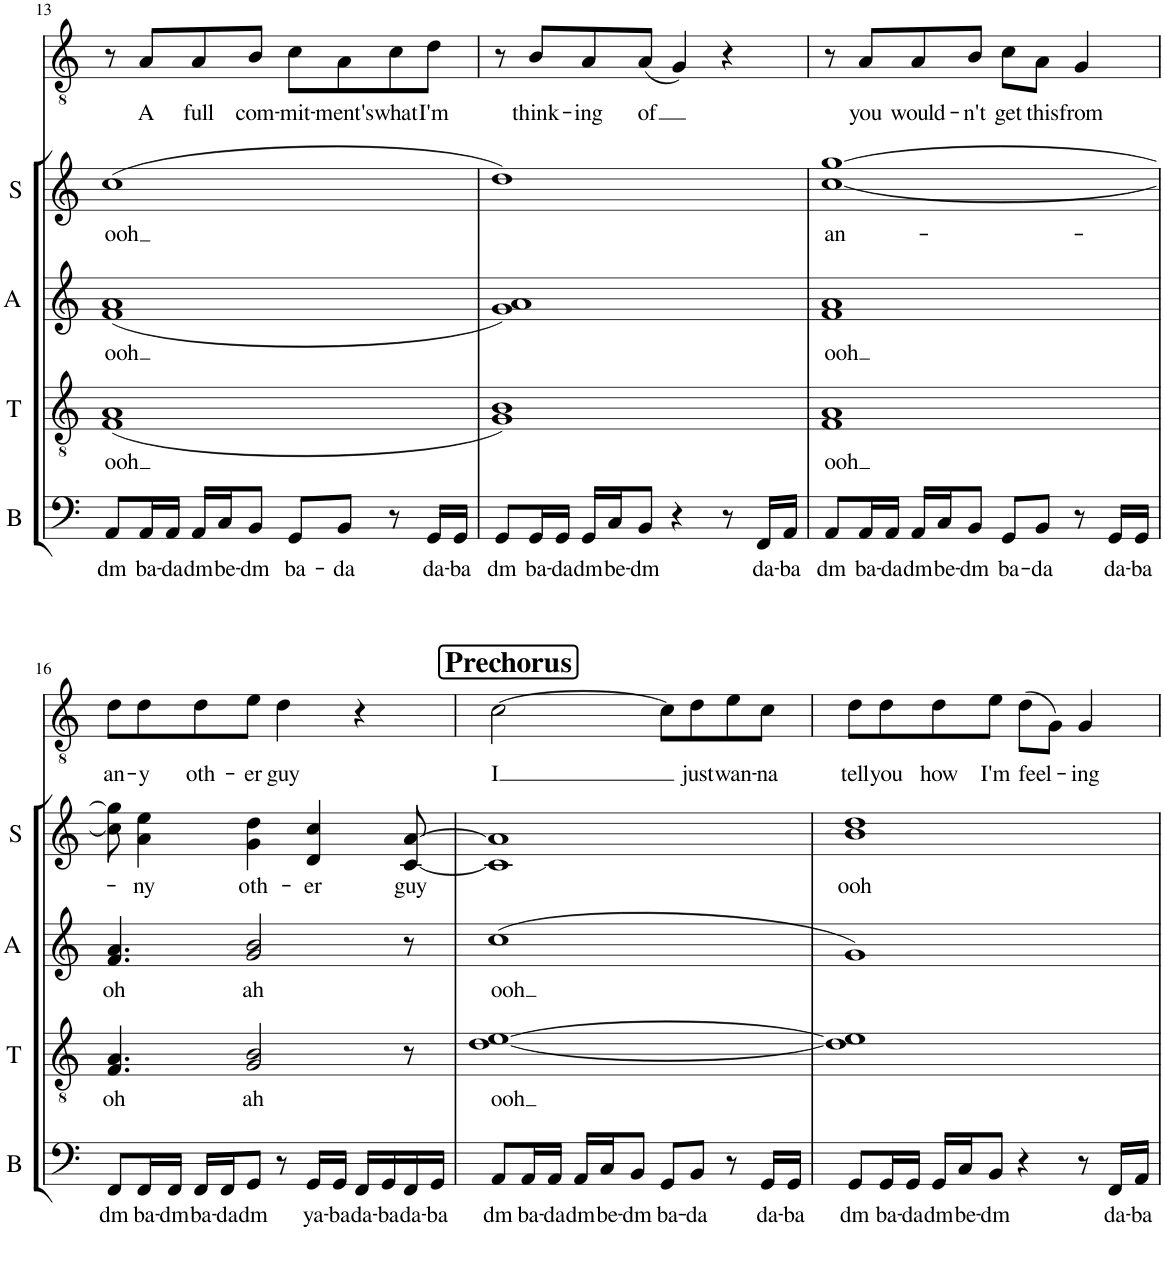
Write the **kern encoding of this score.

**kern	**text	**kern	**text	**kern	**text	**kern	**text	**kern	**text
*part5	*part5	*part4	*part4	*part3	*part3	*part2	*part2	*part1	*part1
*staff5	*staff5	*staff4	*staff4	*staff3	*staff3	*staff2	*staff2	*staff1	*staff1
*I"Bass	*	*I"Tenor	*	*I"Alto	*	*I"Soprano	*	*I"Solo	*
*I'B	*	*I'T	*	*I'A	*	*I'S	*	*	*
!!LO:PB:g=z
*clefF4	*	*clefGv2	*	*clefG2	*	*clefG2	*	*clefGv2	*
*k[]	*	*k[]	*	*k[]	*	*k[]	*	*k[]	*
*M4/4	*	*M4/4	*	*M4/4	*	*M4/4	*	*M4/4	*
=13	=13	=13	=13	=13	=13	=13	=13	=13	=13
!	!LO:LY:b	!	!LO:LY:b	!	!LO:LY:b	!	!LO:LY:b	!	!
8AA/L	dm	(1F 1A	ooh	(1f 1a	ooh	(1cc	ooh	8r	.
!	!LO:LY:b	!	!	!	!	!	!	!	!LO:LY:b
16AA/L	ba-	.	.	.	.	.	.	8A/L	A
!	!LO:LY:b	!	!	!	!	!	!	!	!
16AA/JJ	-da	.	.	.	.	.	.	.	.
!	!LO:LY:b	!	!	!	!	!	!	!	!LO:LY:b
16AA/LL	dm	.	.	.	.	.	.	8A/	full
!	!LO:LY:b	!	!	!	!	!	!	!	!
16C/J	be-	.	.	.	.	.	.	.	.
!	!LO:LY:b	!	!	!	!	!	!	!	!LO:LY:b
8BB/J	-dm	.	.	.	.	.	.	8B/J	com-
!	!LO:LY:b	!	!	!	!	!	!	!	!LO:LY:b
8GG/L	ba-	.	.	.	.	.	.	8c\L	-mit-
!	!LO:LY:b	!	!	!	!	!	!	!	!LO:LY:b
8BB/J	-da	.	.	.	.	.	.	8A\	-ment's
!	!	!	!	!	!	!	!	!	!LO:LY:b
8r	.	.	.	.	.	.	.	8c\	what
!	!LO:LY:b	!	!	!	!	!	!	!	!LO:LY:b
16GG/LL	da-	.	.	.	.	.	.	8d\J	I'm
!	!LO:LY:b	!	!	!	!	!	!	!	!
16GG/JJ	-ba	.	.	.	.	.	.	.	.
=14	=14	=14	=14	=14	=14	=14	=14	=14	=14
!	!LO:LY:b	!	!	!	!	!	!	!	!
8GG/L	dm	1G 1B)	.	1g 1a)	.	1dd)	.	8r	.
!	!LO:LY:b	!	!	!	!	!	!	!	!LO:LY:b
16GG/L	ba-	.	.	.	.	.	.	8B/L	think-
!	!LO:LY:b	!	!	!	!	!	!	!	!
16GG/JJ	-da	.	.	.	.	.	.	.	.
!	!LO:LY:b	!	!	!	!	!	!	!	!LO:LY:b
16GG/LL	dm	.	.	.	.	.	.	8A/	-ing
!	!LO:LY:b	!	!	!	!	!	!	!	!
16C/J	be-	.	.	.	.	.	.	.	.
!	!LO:LY:b	!	!	!	!	!	!	!	!LO:LY:b
8BB/J	-dm	.	.	.	.	.	.	(8A/J	of
4r	.	.	.	.	.	.	.	4G/)	.
8r	.	.	.	.	.	.	.	4r	.
!	!LO:LY:b	!	!	!	!	!	!	!	!
16FF/LL	da-	.	.	.	.	.	.	.	.
!	!LO:LY:b	!	!	!	!	!	!	!	!
16AA/JJ	-ba	.	.	.	.	.	.	.	.
=15	=15	=15	=15	=15	=15	=15	=15	=15	=15
!	!LO:LY:b	!	!LO:LY:b	!	!LO:LY:b	!	!LO:LY:b	!	!
8AA/L	dm	1F 1A	ooh	1f 1a	ooh	[1cc [1gg	an-	8r	.
!	!LO:LY:b	!	!	!	!	!	!	!	!LO:LY:b
16AA/L	ba-	.	.	.	.	.	.	8A/L	you
!	!LO:LY:b	!	!	!	!	!	!	!	!
16AA/JJ	-da	.	.	.	.	.	.	.	.
!	!LO:LY:b	!	!	!	!	!	!	!	!LO:LY:b
16AA/LL	dm	.	.	.	.	.	.	8A/	would-
!	!LO:LY:b	!	!	!	!	!	!	!	!
16C/J	be-	.	.	.	.	.	.	.	.
!	!LO:LY:b	!	!	!	!	!	!	!	!LO:LY:b
8BB/J	-dm	.	.	.	.	.	.	8B/J	-n't
!	!LO:LY:b	!	!	!	!	!	!	!	!LO:LY:b
8GG/L	ba-	.	.	.	.	.	.	8c\L	get
!	!LO:LY:b	!	!	!	!	!	!	!	!LO:LY:b
8BB/J	-da	.	.	.	.	.	.	8A\J	this
!	!	!	!	!	!	!	!	!	!LO:LY:b
8r	.	.	.	.	.	.	.	4G/	from
!	!LO:LY:b	!	!	!	!	!	!	!	!
16GG/LL	da-	.	.	.	.	.	.	.	.
!	!LO:LY:b	!	!	!	!	!	!	!	!
16GG/JJ	-ba	.	.	.	.	.	.	.	.
!!LO:LB:g=z
=16	=16	=16	=16	=16	=16	=16	=16	=16	=16
!	!LO:LY:b	!	!LO:LY:b	!	!LO:LY:b	!	!	!	!LO:LY:b
8FF/L	dm	4.F/ 4.A/	oh	4.f/ 4.a/	oh	8cc\] 8gg\]	.	8d\L	an-
!	!LO:LY:b	!	!	!	!	!	!LO:LY:b	!	!LO:LY:b
16FF/L	ba-	.	.	.	.	4a\ 4ee\	-ny	8d\	-y
!	!LO:LY:b	!	!	!	!	!	!	!	!
16FF/JJ	-dm	.	.	.	.	.	.	.	.
!	!LO:LY:b	!	!	!	!	!	!	!	!LO:LY:b
16FF/LL	ba-	.	.	.	.	.	.	8d\	oth-
!	!LO:LY:b	!	!	!	!	!	!	!	!
16FF/J	-da	.	.	.	.	.	.	.	.
!	!LO:LY:b	!	!LO:LY:b	!	!LO:LY:b	!	!LO:LY:b	!	!LO:LY:b
8GG/J	dm	2G/ 2B/	ah	2g/ 2b/	ah	4g\ 4dd\	oth-	8e\J	-er
!	!	!	!	!	!	!	!	!	!LO:LY:b
8r	.	.	.	.	.	.	.	4d\	guy
!	!LO:LY:b	!	!	!	!	!	!LO:LY:b	!	!
16GG/LL	ya-	.	.	.	.	4d/ 4cc/	-er	.	.
!	!LO:LY:b	!	!	!	!	!	!	!	!
16GG/JJ	-ba	.	.	.	.	.	.	.	.
!	!LO:LY:b	!	!	!	!	!	!	!	!
16FF/LL	da-	.	.	.	.	.	.	4r	.
!	!LO:LY:b	!	!	!	!	!	!	!	!
16GG/	-ba	.	.	.	.	.	.	.	.
!	!LO:LY:b	!	!	!	!	!	!LO:LY:b	!	!
16FF/	da-	8r	.	8r	.	[8c/ [8a/	guy	.	.
!	!LO:LY:b	!	!	!	!	!	!	!	!
16GG/JJ	-ba	.	.	.	.	.	.	.	.
!!LO:REH:place=s1:a:B:cj:fs=14:t=Prechorus
=17	=17	=17	=17	=17	=17	=17	=17	=17	=17
!	!LO:LY:b	!	!LO:LY:b	!	!LO:LY:b	!	!	!	!LO:LY:b
8AA/L	dm	[1d [1e	ooh	(1cc	ooh	1c] 1a]	.	[2c\	I
!	!LO:LY:b	!	!	!	!	!	!	!	!
16AA/L	ba-	.	.	.	.	.	.	.	.
!	!LO:LY:b	!	!	!	!	!	!	!	!
16AA/JJ	-da	.	.	.	.	.	.	.	.
!	!LO:LY:b	!	!	!	!	!	!	!	!
16AA/LL	dm	.	.	.	.	.	.	.	.
!	!LO:LY:b	!	!	!	!	!	!	!	!
16C/J	be-	.	.	.	.	.	.	.	.
!	!LO:LY:b	!	!	!	!	!	!	!	!
8BB/J	-dm	.	.	.	.	.	.	.	.
!	!LO:LY:b	!	!	!	!	!	!	!	!
8GG/L	ba-	.	.	.	.	.	.	8c\L]	.
!	!LO:LY:b	!	!	!	!	!	!	!	!LO:LY:b
8BB/J	-da	.	.	.	.	.	.	8d\	just
!	!	!	!	!	!	!	!	!	!LO:LY:b
8r	.	.	.	.	.	.	.	8e\	wan-
!	!LO:LY:b	!	!	!	!	!	!	!	!LO:LY:b
16GG/LL	da-	.	.	.	.	.	.	8c\J	-na
!	!LO:LY:b	!	!	!	!	!	!	!	!
16GG/JJ	-ba	.	.	.	.	.	.	.	.
=18	=18	=18	=18	=18	=18	=18	=18	=18	=18
!	!LO:LY:b	!	!	!	!	!	!LO:LY:b	!	!LO:LY:b
8GG/L	dm	1d] 1e]	.	1g)	.	1b 1dd	ooh	8d\L	tell
!	!LO:LY:b	!	!	!	!	!	!	!	!LO:LY:b
16GG/L	ba-	.	.	.	.	.	.	8d\	you
!	!LO:LY:b	!	!	!	!	!	!	!	!
16GG/JJ	-da	.	.	.	.	.	.	.	.
!	!LO:LY:b	!	!	!	!	!	!	!	!LO:LY:b
16GG/LL	dm	.	.	.	.	.	.	8d\	how
!	!LO:LY:b	!	!	!	!	!	!	!	!
16C/J	be-	.	.	.	.	.	.	.	.
!	!LO:LY:b	!	!	!	!	!	!	!	!LO:LY:b
8BB/J	-dm	.	.	.	.	.	.	8e\J	I'm
!	!	!	!	!	!	!	!	!	!LO:LY:b
4r	.	.	.	.	.	.	.	(8d\L	-feel-
.	.	.	.	.	.	.	.	8G\J)	.
!	!	!	!	!	!	!	!	!	!LO:LY:b
8r	.	.	.	.	.	.	.	4G/	-ing
!	!LO:LY:b	!	!	!	!	!	!	!	!
16FF/LL	da-	.	.	.	.	.	.	.	.
!	!LO:LY:b	!	!	!	!	!	!	!	!
16AA/JJ	-ba	.	.	.	.	.	.	.	.
=	=	=	=	=	=	=	=	=	=
*-	*-	*-	*-	*-	*-	*-	*-	*-	*-
